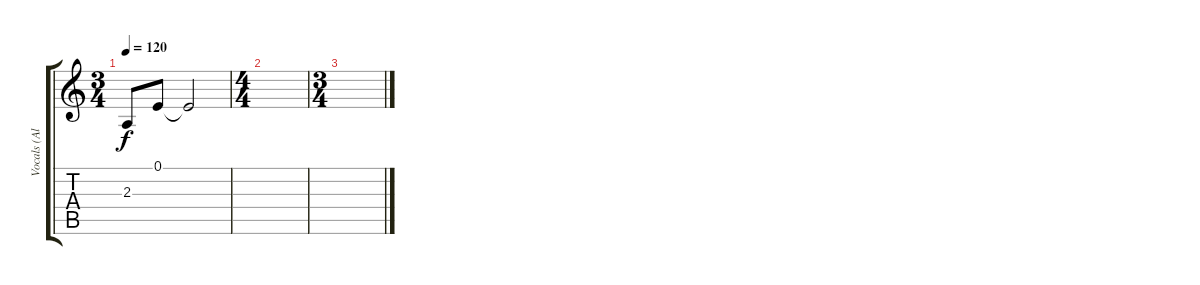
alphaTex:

\track ("Vocals (Alex)" "Vocals (Al") {instrument choiraahs}
\staff {score tabs}
\tuning (E4 B3 G3 D3 A2 E2) {hide}
\ts (3 4)
\tempo 120
\clef g2
\ks c
2.3.8{dy f} 0.1.8 0.1{t}.2 |
\ts (4 4)
|
\ts (3 4)
